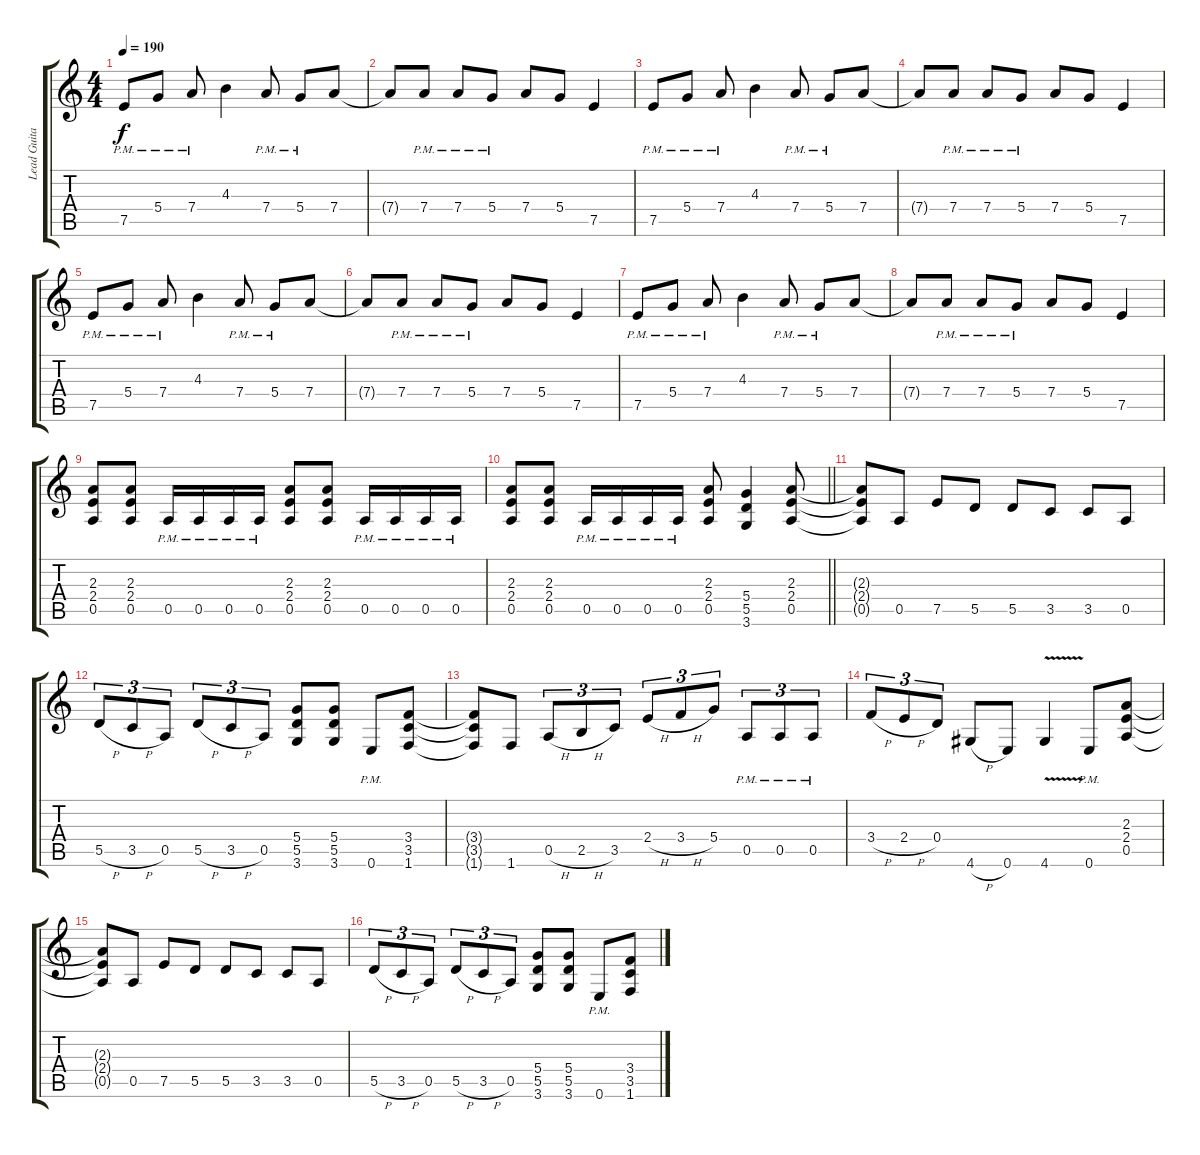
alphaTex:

\track ("Lead Guitar" "Lead Guita") {instrument distortionguitar}
\staff {score tabs}
\tuning (E4 B3 G3 D3 A2 E2) {hide}
\ts (4 4)
\tempo 190
\clef g2
\ks c
7.5{pm}.8{dy f} 5.4{pm}.8 7.4{pm}.8 4.3.4 7.4{pm}.8 5.4{pm}.8 7.4.8 |
7.4{t}.8 7.4{pm}.8 7.4{pm}.8 5.4{pm}.8 7.4.8 5.4.8 7.5.4 |
7.5{pm}.8 5.4{pm}.8 7.4{pm}.8 4.3.4 7.4{pm}.8 5.4{pm}.8 7.4.8 |
7.4{t}.8 7.4{pm}.8 7.4{pm}.8 5.4{pm}.8 7.4.8 5.4.8 7.5.4 |
7.5{pm}.8 5.4{pm}.8 7.4{pm}.8 4.3.4 7.4{pm}.8 5.4{pm}.8 7.4.8 |
7.4{t}.8 7.4{pm}.8 7.4{pm}.8 5.4{pm}.8 7.4.8 5.4.8 7.5.4 |
7.5{pm}.8 5.4{pm}.8 7.4{pm}.8 4.3.4 7.4{pm}.8 5.4{pm}.8 7.4.8 |
7.4{t}.8 7.4{pm}.8 7.4{pm}.8 5.4{pm}.8 7.4.8 5.4.8 7.5.4 |
(2.3 2.4 0.5).8 (2.3 2.4 0.5).8 0.5{pm}.16 0.5{pm}.16 0.5{pm}.16 0.5{pm}.16 (2.3 2.4 0.5).8 (2.3 2.4 0.5).8 0.5{pm}.16 0.5{pm}.16 0.5{pm}.16 0.5{pm}.16 |
\barLineRight lightlight
(2.3 2.4 0.5).8 (2.3 2.4 0.5).8 0.5{pm}.16 0.5{pm}.16 0.5{pm}.16 0.5{pm}.16 (2.3 2.4 0.5).8 (5.4 5.5 3.6).4 (2.3 2.4 0.5).8 |
\section ("" "")
(2.3{t} 2.4{t} 0.5{t}).8 0.5.8 7.5.8 5.5.8 5.5.8 3.5.8 3.5.8 0.5.8 |
5.5{h}.8{tu (3 2)} 3.5{h}.8{tu (3 2)} 0.5.8{tu (3 2)} 5.5{h}.8{tu (3 2)} 3.5{h}.8{tu (3 2)} 0.5.8{tu (3 2)} (5.4 5.5 3.6).8 (5.4 5.5 3.6).8 0.6{pm}.8 (3.4 3.5 1.6).8 |
(3.4{t} 3.5{t} 1.6{t}).8 1.6.8 0.5{h}.8{tu (3 2)} 2.5{h}.8{tu (3 2)} 3.5.8{tu (3 2)} 2.4{h}.8{tu (3 2)} 3.4{h}.8{tu (3 2)} 5.4.8{tu (3 2)} 0.5{pm}.8{tu (3 2)} 0.5{pm}.8{tu (3 2)} 0.5{pm}.8{tu (3 2)} |
3.4{h}.8{tu (3 2)} 2.4{h}.8{tu (3 2)} 0.4.8{tu (3 2)} 4.6{h}.8 0.6.8 4.6{v}.4 0.6{pm}.8 (2.3 2.4 0.5).8 |
(2.3{t} 2.4{t} 0.5{t}).8 0.5.8 7.5.8 5.5.8 5.5.8 3.5.8 3.5.8 0.5.8 |
5.5{h}.8{tu (3 2)} 3.5{h}.8{tu (3 2)} 0.5.8{tu (3 2)} 5.5{h}.8{tu (3 2)} 3.5{h}.8{tu (3 2)} 0.5.8{tu (3 2)} (5.4 5.5 3.6).8 (5.4 5.5 3.6).8 0.6{pm}.8 (3.4 3.5 1.6).8
